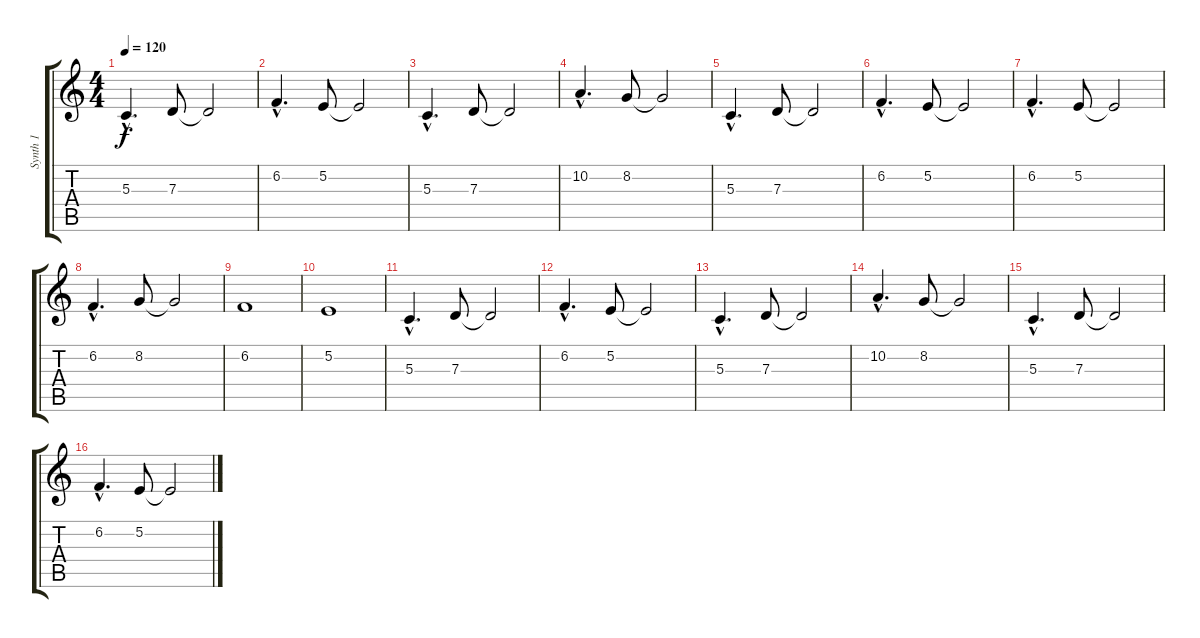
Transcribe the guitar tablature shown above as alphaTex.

\track ("Synth 1" "Synth 1") {instrument stringensemble1}
\staff {score tabs}
\tuning (E4 B3 G3 D3 A2 E2) {hide}
\ts (4 4)
\tempo 120
\clef g2
\ks c
5.3{hac}.4{d dy f} 7.3.8 7.3{t}.2 |
6.2{hac}.4{d} 5.2.8 5.2{t}.2 |
5.3{hac}.4{d} 7.3.8 7.3{t}.2 |
10.2{hac}.4{d} 8.2.8 8.2{t}.2 |
5.3{hac}.4{d} 7.3.8 7.3{t}.2 |
6.2{hac}.4{d} 5.2.8 5.2{t}.2 |
6.2{hac}.4{d} 5.2.8 5.2{t}.2 |
6.2{hac}.4{d} 8.2.8 8.2{t}.2 |
6.2.1 |
5.2.1 |
5.3{hac}.4{d} 7.3.8 7.3{t}.2 |
6.2{hac}.4{d} 5.2.8 5.2{t}.2 |
5.3{hac}.4{d} 7.3.8 7.3{t}.2 |
10.2{hac}.4{d} 8.2.8 8.2{t}.2 |
5.3{hac}.4{d} 7.3.8 7.3{t}.2 |
6.2{hac}.4{d} 5.2.8 5.2{t}.2
